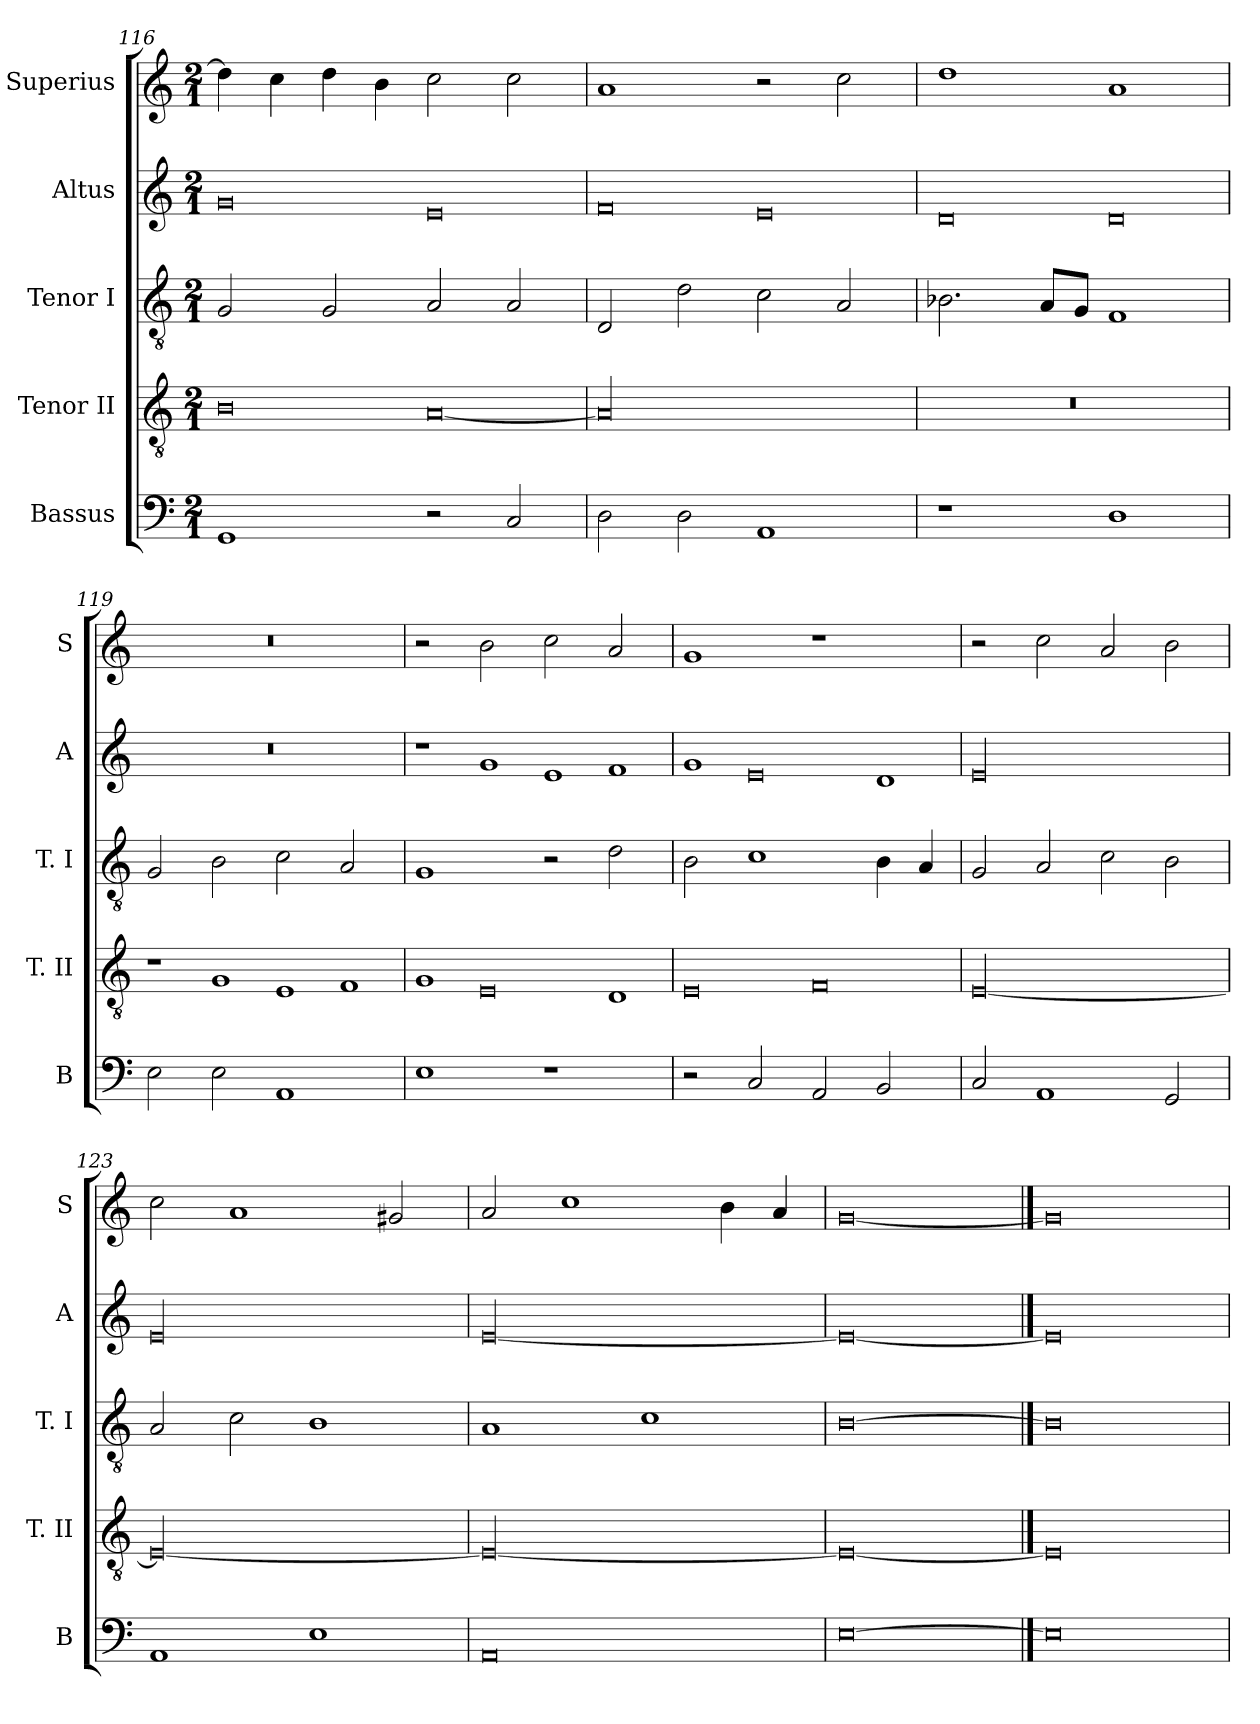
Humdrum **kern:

**kern	**kern	**kern	**kern	**kern
*part5	*part4	*part3	*part2	*part1
*staff5	*staff4	*staff3	*staff2	*staff1
*I"Bassus	*I"Tenor II	*I"Tenor I	*I"Altus	*I"Superius
*I'B	*I'T. II	*I'T. I	*I'A	*I'S
*clefF4	*clefGv2	*clefGv2	*clefG2	*clefG2
*k[]	*k[]	*k[]	*k[]	*k[]
*C:	*C:	*C:	*C:	*C:
*M2/1	*M2/1	*M2/1	*M2/1	*M2/1
=116	=116	=116	=116	=116
!	!LO:N:vis=0	!	!LO:N:vis=0	!
1GG	1B	2G	1g	4dd]
.	.	.	.	4cc
.	.	2G	.	4dd
.	.	.	.	4b
!	!LO:N:vis=0	!	!LO:N:vis=0	!
2r	[1A	2A	1e	2cc
2C	.	2A	.	2cc
=117	=117	=117	=117	=117
!	!LO:N:vis=00	!	!LO:N:vis=0	!
2D	0A]	2D	1f	1a
2D	.	2d	.	.
!	!	!	!LO:N:vis=0	!
1AA	.	2c	1e	2r
.	.	2A	.	2cc
=118	=118	=118	=118	=118
!	!LO:N:vis=00	!	!LO:N:vis=0	!
1r	0r	2.B-X	1d	1dd
.	.	8AL	.	.
.	.	8GJ	.	.
!	!	!	!LO:N:vis=0	!
1D	.	1F	1d	1a
=119	=119	=119	=119	=119
!	!LO:N:vis=1	!	!LO:N:vis=00	!
2E	2r	2G	0r	0r
!	!LO:N:vis=1	!	!	!
2E	2G	2B	.	.
!	!LO:N:vis=1	!	!	!
1AA	2E	2c	.	.
!	!LO:N:vis=1	!	!	!
.	2F	2A	.	.
=120	=120	=120	=120	=120
!	!LO:N:vis=1	!	!LO:N:vis=1	!
1E	2G	1G	2r	2r
!	!LO:N:vis=0	!	!LO:N:vis=1	!
.	1E	.	2g	2b
!	!	!	!LO:N:vis=1	!
1r	.	2r	2e	2cc
!	!LO:N:vis=1	!	!LO:N:vis=1	!
.	2D	2d	2f	2a
=121	=121	=121	=121	=121
!	!LO:N:vis=0	!	!LO:N:vis=1	!
2r	1E	2B	2g	1g
!	!	!	!LO:N:vis=0	!
2C	.	1c	1e	.
!	!LO:N:vis=0	!	!	!
2AA	1F	.	.	1r
!	!	!	!LO:N:vis=1	!
2BB	.	4B	2d	.
.	.	4A	.	.
=122	=122	=122	=122	=122
!	!LO:N:vis=00	!	!LO:N:vis=00	!
2C	[0E	2G	0e	2r
1AA	.	2A	.	2cc
.	.	2c	.	2a
2GG	.	2B	.	2b
=123	=123	=123	=123	=123
!	!LO:N:vis=00	!	!LO:N:vis=00	!
1AA	0E_	2A	0e	2cc
.	.	2c	.	1a
1E	.	1B	.	.
.	.	.	.	2g#X
=124	=124	=124	=124	=124
!	!LO:N:vis=00	!	!LO:N:vis=00	!
0AA	0E_	1A	[0e	2a
.	.	.	.	1cc
.	.	1c	.	.
.	.	.	.	4b
.	.	.	.	4a
=125	=125	=125	=125	=125
[0E	0E_	[0B	0e_	[0g
==126	==126	==126	==126	==126
0E]	0E]	0B]	0e]	0g]
=	=	=	=	=
*-	*-	*-	*-	*-
